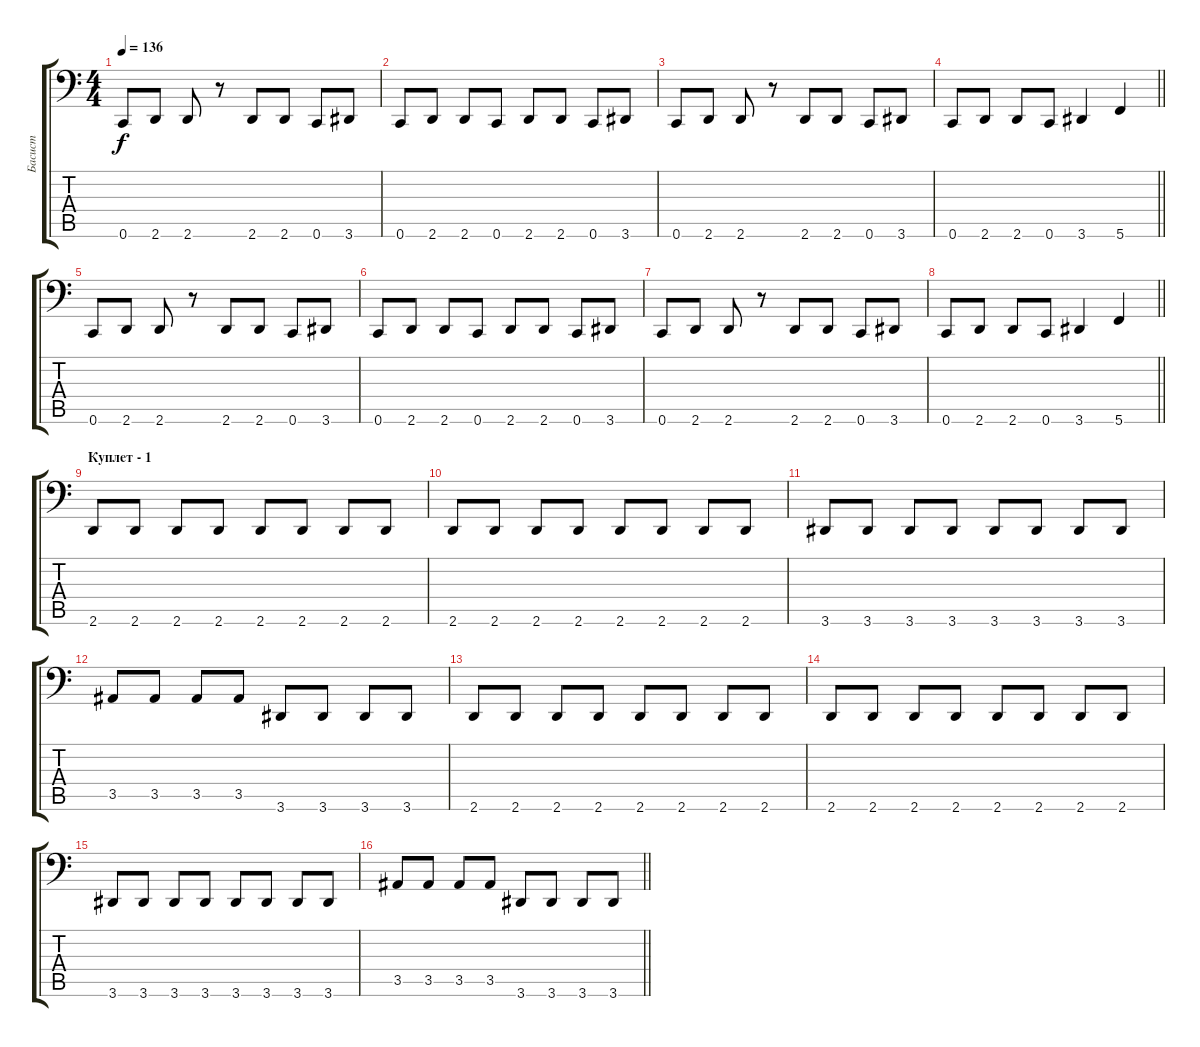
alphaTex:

\track ("Басист" "Басист") {instrument electricbassfinger}
\staff {score tabs}
\tuning (D3 A2 F2 C2 G1 C1) {hide}
\ts (4 4)
\tempo 136
\clef f4
\ks c
0.6.8{dy f volume 16 instrument electricbassfinger} 2.6.8 2.6.8 r.8 2.6.8 2.6.8 0.6.8 3.6.8 |
0.6.8 2.6.8 2.6.8 0.6.8 2.6.8 2.6.8 0.6.8 3.6.8 |
0.6.8 2.6.8 2.6.8 r.8 2.6.8 2.6.8 0.6.8 3.6.8 |
\barLineRight lightlight
0.6.8 2.6.8 2.6.8 0.6.8 3.6.4 5.6.4 |
0.6.8 2.6.8 2.6.8 r.8 2.6.8 2.6.8 0.6.8 3.6.8 |
0.6.8 2.6.8 2.6.8 0.6.8 2.6.8 2.6.8 0.6.8 3.6.8 |
0.6.8 2.6.8 2.6.8 r.8 2.6.8 2.6.8 0.6.8 3.6.8 |
\barLineRight lightlight
0.6.8 2.6.8 2.6.8 0.6.8 3.6.4 5.6.4 |
\section ("" "Куплет - 1")
2.6.8 2.6.8 2.6.8 2.6.8 2.6.8 2.6.8 2.6.8 2.6.8 |
2.6.8 2.6.8 2.6.8 2.6.8 2.6.8 2.6.8 2.6.8 2.6.8 |
3.6.8 3.6.8 3.6.8 3.6.8 3.6.8 3.6.8 3.6.8 3.6.8 |
3.5.8 3.5.8 3.5.8 3.5.8 3.6.8 3.6.8 3.6.8 3.6.8 |
2.6.8 2.6.8 2.6.8 2.6.8 2.6.8 2.6.8 2.6.8 2.6.8 |
2.6.8 2.6.8 2.6.8 2.6.8 2.6.8 2.6.8 2.6.8 2.6.8 |
3.6.8 3.6.8 3.6.8 3.6.8 3.6.8 3.6.8 3.6.8 3.6.8 |
\barLineRight lightlight
3.5.8 3.5.8 3.5.8 3.5.8 3.6.8 3.6.8 3.6.8 3.6.8
